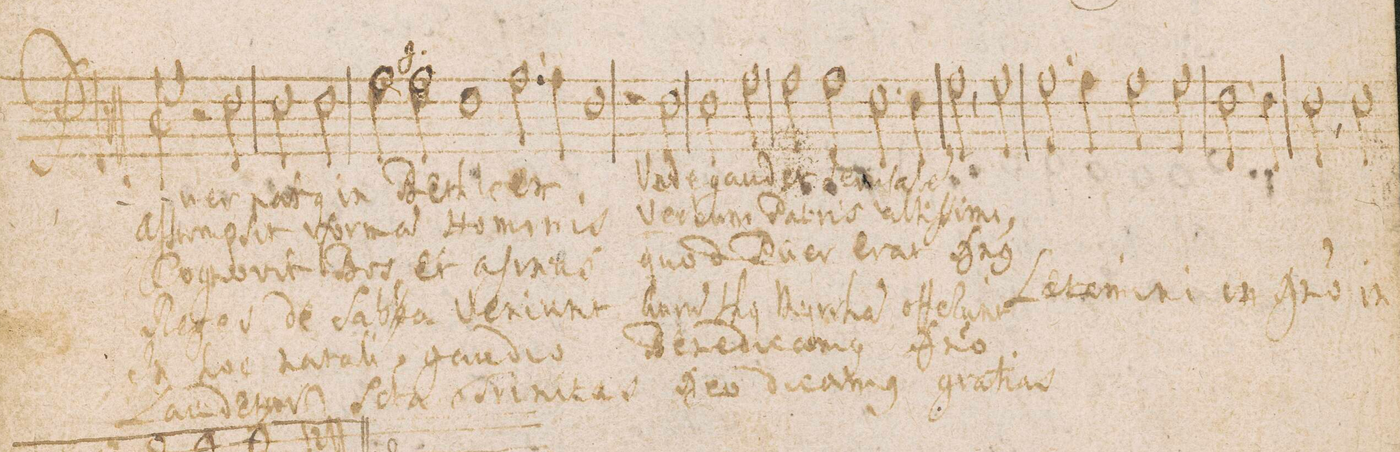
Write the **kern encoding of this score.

**kern	**text	**text	**text	**text	**text	**text
*I"Alto.	*	*	*	*	*	*
*clefC3	*	*	*	*	*	*
*k[]	*	*	*	*	*	*
*met(C|)	*	*	*	*	*	*
*M2/1	*	*	*	*	*	*
2r	.	.	.	.	.	.
2c\	Pu-	Aſ-	Cog-	Re-	In	Lau-
2c\	-er	-ſum-	-no-	-ges	hoc	-de-
2c\	na-	-pſit	-vit	de	na-	-t(ur)
=2-	=2-	=2-	=2-	=2-	=2-	=2-
2g\	-t(us)	for-	Bos	Sa-	-ta-	S(an-
2g\	in	-ma(m)	et	-va	-li	-c)ta
1e\	Beth-	Ho-	a-	ve-	gau-	Tri-
=3-	=3-	=3-	=3-	=3-	=3-	=3-
2.g\	-li-	-mi-	-ſi-	-ni-	di-	-ni-
4g\	.	.	.	.	.	.
1e\	-em.	-niſ	-nus	-unt	-o	-tas
=4-	=4-	=4-	=4-	=4-	=4-	=4-
2r	.	.	.	.	.	.
2e\	Un-	Ver-	quod	au-	Be-	De-
2e\	-de	-bum	Pu-	-ru(m)	-ne-	-o
2g\	gau-	Pa-	-er	thuſ	-di-	di-
=5-	=5-	=5-	=5-	=5-	=5-	=5-
2g\	-det	-tris	e-	myrr-	-ca-	-ca-
2g\	Je-	al-	-rat	-ha(m)	-m(us)	-m(us)
2.e\	-ru-	-tiſ-	D(o-	of-	D(o-	gra-
4e\	-ſa-	-ſi-	-mi-	-fe-	-mi-	-ti-
=6-	=6-	=6-	=6-	=6-	=6-	=6-
2g,\	-lem	-mi	-nus)	-runt.	-no)	-as
2g\	Lae-	.	.	.	.	.
2.g\	-ta-	.	.	.	.	.
4g\	-mi-	.	.	.	.	.
=7-	=7-	=7-	=7-	=7-	=7-	=7-
2g\	-ni	.	.	.	.	.
2g\	in	.	.	.	.	.
2.e\	d(o-	.	.	.	.	.
4e\	-mi-	.	.	.	.	.
=8-	=8-	=8-	=8-	=8-	=8-	=8-
2e\	-n)o	.	.	.	.	.
2e\	in	.	.	.	.	.
*-	*-	*-	*-	*-	*-	*-
